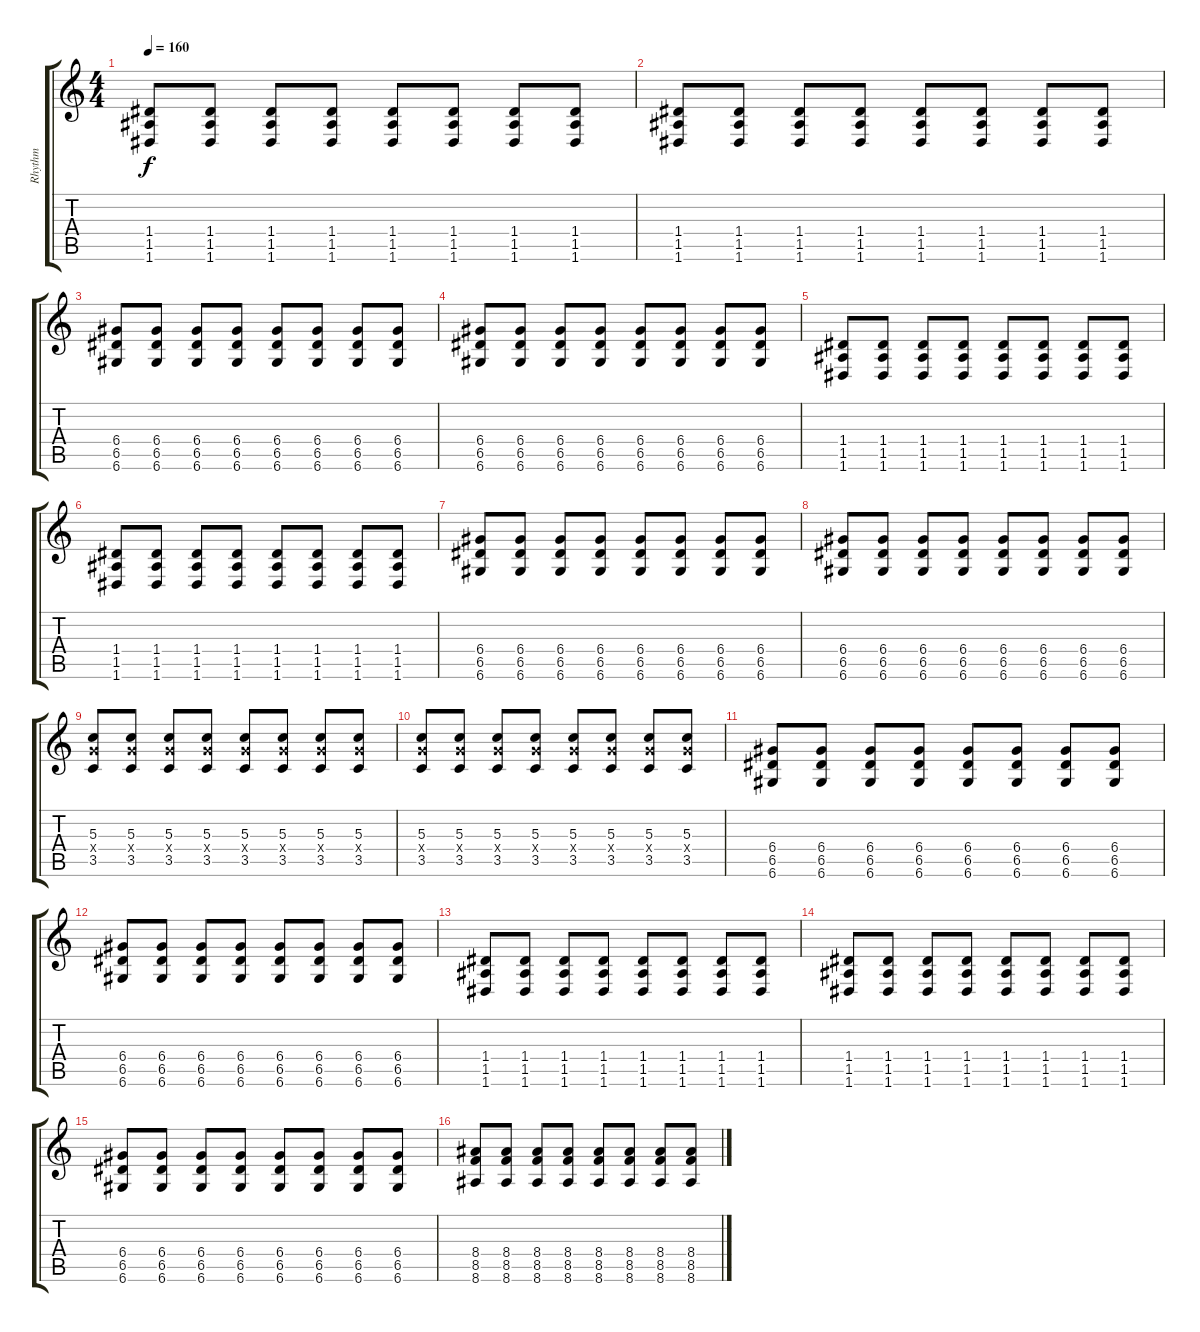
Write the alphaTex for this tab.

\track ("Rhythm" "Rhythm") {instrument overdrivenguitar}
\staff {score tabs}
\tuning (E4 B3 G3 D3 A2 D2) {hide}
\ts (4 4)
\tempo 160
\clef g2
\ks c
(1.4 1.5 1.6).8{dy f} (1.4 1.5 1.6).8 (1.4 1.5 1.6).8 (1.4 1.5 1.6).8 (1.4 1.5 1.6).8 (1.4 1.5 1.6).8 (1.4 1.5 1.6).8 (1.4 1.5 1.6).8 |
(1.4 1.5 1.6).8 (1.4 1.5 1.6).8 (1.4 1.5 1.6).8 (1.4 1.5 1.6).8 (1.4 1.5 1.6).8 (1.4 1.5 1.6).8 (1.4 1.5 1.6).8 (1.4 1.5 1.6).8 |
(6.4 6.5 6.6).8 (6.4 6.5 6.6).8 (6.4 6.5 6.6).8 (6.4 6.5 6.6).8 (6.4 6.5 6.6).8 (6.4 6.5 6.6).8 (6.4 6.5 6.6).8 (6.4 6.5 6.6).8 |
(6.4 6.5 6.6).8 (6.4 6.5 6.6).8 (6.4 6.5 6.6).8 (6.4 6.5 6.6).8 (6.4 6.5 6.6).8 (6.4 6.5 6.6).8 (6.4 6.5 6.6).8 (6.4 6.5 6.6).8 |
(1.4 1.5 1.6).8 (1.4 1.5 1.6).8 (1.4 1.5 1.6).8 (1.4 1.5 1.6).8 (1.4 1.5 1.6).8 (1.4 1.5 1.6).8 (1.4 1.5 1.6).8 (1.4 1.5 1.6).8 |
(1.4 1.5 1.6).8 (1.4 1.5 1.6).8 (1.4 1.5 1.6).8 (1.4 1.5 1.6).8 (1.4 1.5 1.6).8 (1.4 1.5 1.6).8 (1.4 1.5 1.6).8 (1.4 1.5 1.6).8 |
(6.4 6.5 6.6).8 (6.4 6.5 6.6).8 (6.4 6.5 6.6).8 (6.4 6.5 6.6).8 (6.4 6.5 6.6).8 (6.4 6.5 6.6).8 (6.4 6.5 6.6).8 (6.4 6.5 6.6).8 |
(6.4 6.5 6.6).8 (6.4 6.5 6.6).8 (6.4 6.5 6.6).8 (6.4 6.5 6.6).8 (6.4 6.5 6.6).8 (6.4 6.5 6.6).8 (6.4 6.5 6.6).8 (6.4 6.5 6.6).8 |
(5.3 5.4{x} 3.5).8 (5.3 5.4{x} 3.5).8 (5.3 5.4{x} 3.5).8 (5.3 5.4{x} 3.5).8 (5.3 5.4{x} 3.5).8 (5.3 5.4{x} 3.5).8 (5.3 5.4{x} 3.5).8 (5.3 5.4{x} 3.5).8 |
(5.3 5.4{x} 3.5).8 (5.3 5.4{x} 3.5).8 (5.3 5.4{x} 3.5).8 (5.3 5.4{x} 3.5).8 (5.3 5.4{x} 3.5).8 (5.3 5.4{x} 3.5).8 (5.3 5.4{x} 3.5).8 (5.3 5.4{x} 3.5).8 |
(6.4 6.5 6.6).8 (6.4 6.5 6.6).8 (6.4 6.5 6.6).8 (6.4 6.5 6.6).8 (6.4 6.5 6.6).8 (6.4 6.5 6.6).8 (6.4 6.5 6.6).8 (6.4 6.5 6.6).8 |
(6.4 6.5 6.6).8 (6.4 6.5 6.6).8 (6.4 6.5 6.6).8 (6.4 6.5 6.6).8 (6.4 6.5 6.6).8 (6.4 6.5 6.6).8 (6.4 6.5 6.6).8 (6.4 6.5 6.6).8 |
(1.4 1.5 1.6).8 (1.4 1.5 1.6).8 (1.4 1.5 1.6).8 (1.4 1.5 1.6).8 (1.4 1.5 1.6).8 (1.4 1.5 1.6).8 (1.4 1.5 1.6).8 (1.4 1.5 1.6).8 |
(1.4 1.5 1.6).8 (1.4 1.5 1.6).8 (1.4 1.5 1.6).8 (1.4 1.5 1.6).8 (1.4 1.5 1.6).8 (1.4 1.5 1.6).8 (1.4 1.5 1.6).8 (1.4 1.5 1.6).8 |
(6.4 6.5 6.6).8 (6.4 6.5 6.6).8 (6.4 6.5 6.6).8 (6.4 6.5 6.6).8 (6.4 6.5 6.6).8 (6.4 6.5 6.6).8 (6.4 6.5 6.6).8 (6.4 6.5 6.6).8 |
(8.4 8.5 8.6).8 (8.4 8.5 8.6).8 (8.4 8.5 8.6).8 (8.4 8.5 8.6).8 (8.4 8.5 8.6).8 (8.4 8.5 8.6).8 (8.4 8.5 8.6).8 (8.4 8.5 8.6).8
